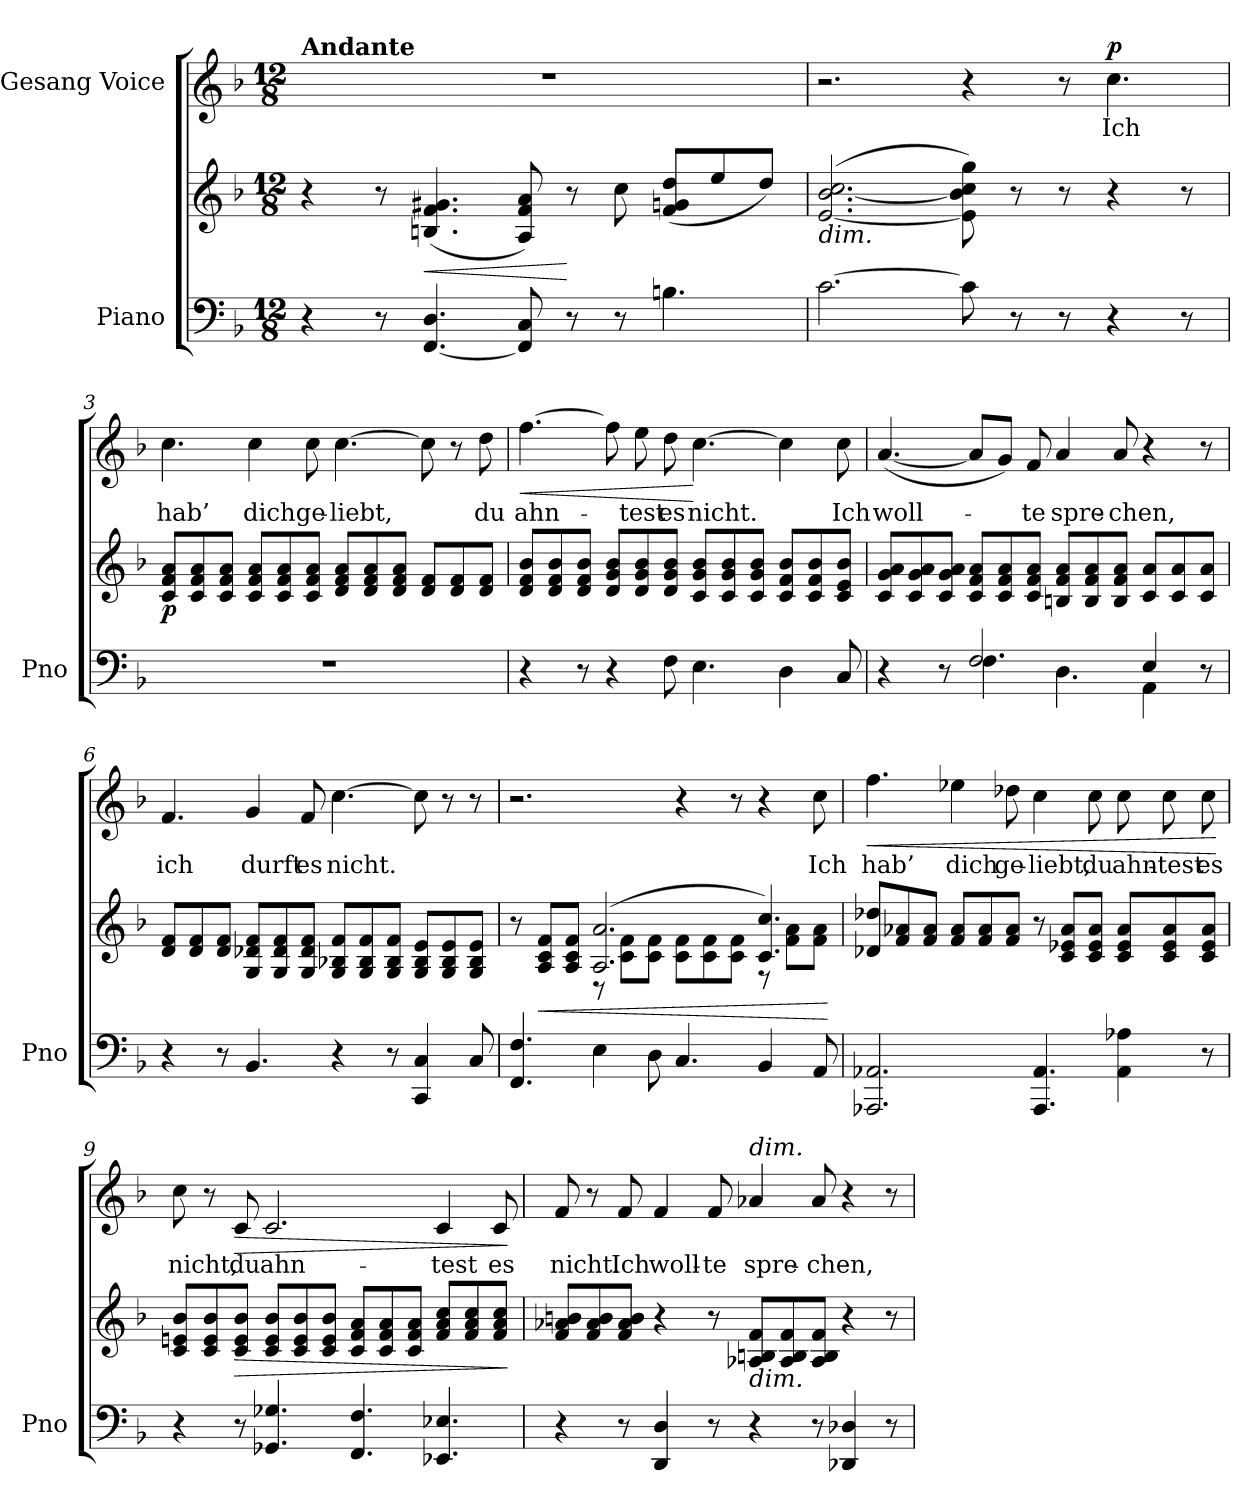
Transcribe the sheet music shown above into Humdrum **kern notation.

**kern	**kern	**dynam	**kern	**text	**dynam
*part2	*part2	*part2	*part1	*part1	*part1
*staff3	*staff2	*staff2/3	*staff1	*staff1	*staff1
*I"Piano	*	*	*I"Gesang Voice	*	*
*I'Pno	*	*	*	*	*
*clefF4	*clefG2	*	*clefG2	*	*
*k[b-]	*k[b-]	*	*k[b-]	*	*
*M12/8	*M12/8	*	*M12/8	*	*
=1	=1	=1	=1	=1	=1
!	!	!	!LO:TX:a:B:t=Andante	!	!
4r	4r	.	1.r	.	.
8r	8r	.	.	.	.
!	!	!LO:HP:b	!	!	!
[4.FF/ 4.D/	(4.Bn/ 4.f/ 4.g#X/	<	.	.	.
8FF/] 8C/	8A/ 8f/ 8a/)	.	.	.	.
8r	8r	[	.	.	.
8r	8cc\	.	.	.	.
4.Bn\	(8f/ 8gn/ 8dd/L	.	.	.	.
.	8ee/	.	.	.	.
.	8dd/J)	.	.	.	.
=2	=2	=2	=2	=2	=2
!	!LO:TX:b:i:t=dim.	!	!	!	!
[2.c\	([2.e/ [<2.b-/ 2.cc/	.	2.r	.	.
8c\]	8e\] 8b-\] 8cc\ 8gg\)	.	4r	.	.
8r	8r	.	.	.	.
8r	8r	.	8r	.	.
!	!	!	!	!	!LO:DY:a
4r	4r	.	4.cc\	Ich	p
8r	8r	.	.	.	.
=3	=3	=3	=3	=3	=3
!	!	!LO:DY:b	!	!	!
1.r	8c/ 8f/ 8a/L	p	4.cc\	hab’	.
.	8c/ 8f/ 8a/	.	.	.	.
.	8c/ 8f/ 8a/J	.	.	.	.
.	8c/ 8f/ 8a/L	.	4cc\	dich	.
.	8c/ 8f/ 8a/	.	.	.	.
.	8c/ 8f/ 8a/J	.	8cc\	ge-	.
.	8d/ 8f/ 8a/L	.	[4.cc\	-liebt,	.
.	8d/ 8f/ 8a/	.	.	.	.
.	8d/ 8f/ 8a/J	.	.	.	.
.	8d/ 8f/L	.	8cc\]	.	.
.	8d/ 8f/	.	8r	.	.
.	8d/ 8f/J	.	8dd\	du	.
=4	=4	=4	=4	=4	=4
!	!	!	!	!	!LO:HP:b
4r	8d/ 8f/ 8b-/L	.	[4.ff\	ahn-	<
.	8d/ 8f/ 8b-/	.	.	.	.
8r	8d/ 8f/ 8b-/J	.	.	.	.
4r	8d/ 8g/ 8b-/L	.	8ff\]	.	.
.	8d/ 8g/ 8b-/	.	8ee\	-test	.
8F\	8d/ 8g/ 8b-/J	.	8dd\	es	.
4.E\	8c/ 8g/ 8b-/L	.	[4.cc\	nicht.	[
.	8c/ 8g/ 8b-/	.	.	.	.
.	8c/ 8g/ 8b-/J	.	.	.	.
4D\	8c/ 8f/ 8b-/L	.	4cc\]	.	.
.	8c/ 8f/ 8b-/	.	.	.	.
8C/	8c/ 8e/ 8b-/J	.	8cc\	Ich	.
=5	=5	=5	=5	=5	=5
*^	*	*	*	*	*
4r	4ryy	8c/ 8g/ 8a/L	.	([4.a/	woll-	.
.	.	8c/ 8g/ 8a/	.	.	.	.
8r	8ryy	8c/ 8g/ 8a/J	.	.	.	.
2.F/	4.F\	8c/ 8f/ 8a/L	.	8a/L]	.	.
.	.	8c/ 8f/ 8a/	.	8g/J)	.	.
.	.	8c/ 8f/ 8a/J	.	8f/	-te	.
.	4.D\	8Bn/ 8f/ 8a/L	.	4a/	spre-	.
.	.	8B/ 8f/ 8a/	.	.	.	.
.	.	8B/ 8f/ 8a/J	.	8a/	-chen,	.
4E/	4AA\	8c/ 8a/L	.	4r	.	.
.	.	8c/ 8a/	.	.	.	.
8r	8ryy	8c/ 8a/J	.	8r	.	.
*v	*v	*	*	*	*	*
=6	=6	=6	=6	=6	=6
4r	8d/ 8f/L	.	4.f/	ich	.
.	8d/ 8f/	.	.	.	.
8r	8d/ 8f/J	.	.	.	.
4.BB-/	8G/ 8d-X/ 8f/L	.	4g/	durft	.
.	8G/ 8d-/ 8f/	.	.	.	.
.	8G/ 8d-/ 8f/J	.	8f/	es	.
4r	8G/ 8B-X/ 8f/L	.	[4.cc\	nicht.	.
.	8G/ 8B-/ 8f/	.	.	.	.
8r	8G/ 8B-/ 8f/J	.	.	.	.
4CC/ 4C/	8G/ 8B-/ 8e/L	.	8cc\]	.	.
.	8G/ 8B-/ 8e/	.	8r	.	.
8C/	8G/ 8B-/ 8e/J	.	8r	.	.
=7	=7	=7	=7	=7	=7
*	*^	*	*	*	*
4.FF/ 4.F/	8r	4.ryy	.	2.r	.	.
!	!	!	!LO:HP:b	!	!	!
.	8A/ 8c/ 8f/L	.	<	.	.	.
.	8A/ 8c/ 8f/J	.	.	.	.	.
4E\	(2.A/ 2.a/	8r	.	.	.	.
.	.	8c\ 8f\L	.	.	.	.
8D\	.	8c\ 8f\J	.	.	.	.
4.C/	.	8c\ 8f\L	.	4r	.	.
.	.	8c\ 8f\	.	.	.	.
.	.	8c\ 8f\J	.	8r	.	.
4BB-/	4.c/ 4.cc/)	8r	.	4r	.	.
.	.	8f\ 8a\L	.	.	.	.
8AA/	.	8f\ 8a\J	.	8cc\	Ich	.
*	*v	*v	*	*	*	*
.	.	[	.	.	.
=8	=8	=8	=8	=8	=8
!	!	!	!	!	!LO:HP:b
2.AAA-X/ 2.AA-X/	8d-X/ 8dd-X/L	.	4.ff\	hab’	<
.	8f/ 8a-X/	.	.	.	.
.	8f/ 8a-/J	.	.	.	.
.	8f/ 8a-/L	.	4ee-X\	dich	.
.	8f/ 8a-/	.	.	.	.
.	8f/ 8a-/J	.	8dd-X\	ge-	.
4.AAA-/ 4.AA-/	8r	.	4cc\	-liebt,	.
.	8c/ 8e-X/ 8a-/L	.	.	.	.
.	8c/ 8e-/ 8a-/J	.	8cc\	du	.
4AA-\ 4A-X\	8c/ 8e-/ 8a-/L	.	8cc\	ahn-	.
.	8c/ 8e-/ 8a-/	.	8cc\	-test	.
8r	8c/ 8e-/ 8a-/J	.	8cc\	es	.
.	.	.	.	.	[
=9	=9	=9	=9	=9	=9
4r	8c/ 8en/ 8b-/L	.	8cc\	nicht,	.
.	8c/ 8e/ 8b-/	.	8r	.	.
!	!	!LO:HP:b	!	!	!LO:HP:b
8r	8c/ 8e/ 8b-/J	>	8c/	du	>
4.GG-X/ 4.G-X/	8c/ 8e/ 8b-/L	.	2.c/	ahn-	.
.	8c/ 8e/ 8b-/	.	.	.	.
.	8c/ 8e/ 8b-/J	.	.	.	.
4.FF/ 4.F/	8c/ 8f/ 8a/L	.	.	.	.
.	8c/ 8f/ 8a/	.	.	.	.
.	8c/ 8f/ 8a/J	.	.	.	.
4.EE-X/ 4.E-X/	8f/ 8a/ 8cc/L	.	4c/	-test	.
.	8f/ 8a/ 8cc/	.	.	.	.
.	8f/ 8a/ 8cc/J	.	8c/	es	.
.	.	]	.	.	]
=10	=10	=10	=10	=10	=10
4r	8f/ 8a-X/ 8bn/L	.	8f/	nicht.	.
.	8f/ 8a-/ 8b/	.	8r	.	.
8r	8f/ 8a-/ 8b/J	.	8f/	Ich	.
4DD/ 4D/	4r	.	4f/	woll-	.
8r	8r	.	8f/	-te	.
!	!	!	!LO:TX:a:i:t=dim.	!	!
!	!LO:TX:b:i:t=dim.	!	!	!	!
4r	8A-X/ 8Bn/ 8f/L	.	4a-X/	spre-	.
.	8A-/ 8B/ 8f/	.	.	.	.
8r	8A-/ 8B/ 8f/J	.	8a-/	-chen,	.
4DD-X/ 4D-X/	4r	.	4r	.	.
8r	8r	.	8r	.	.
=	=	=	=	=	=
*-	*-	*-	*-	*-	*-
